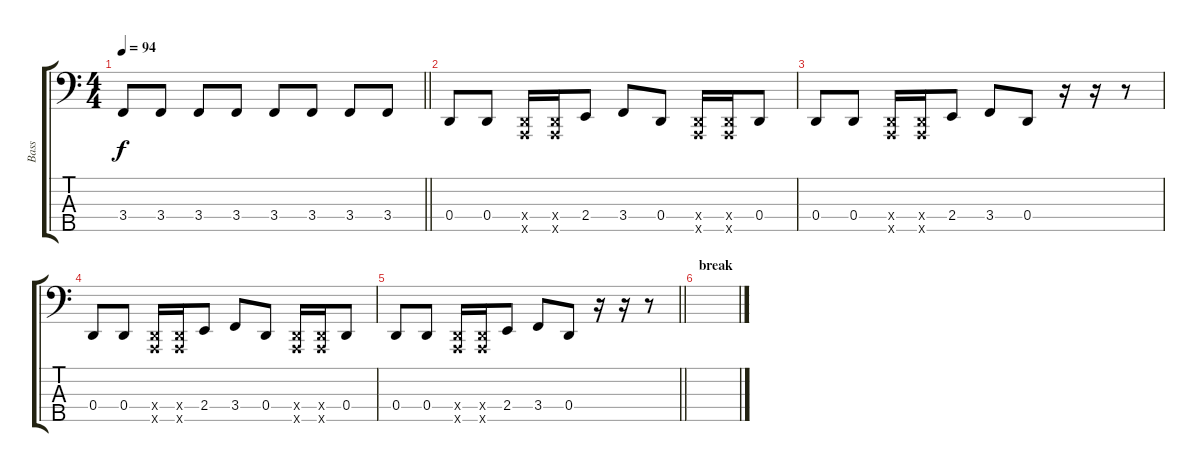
\track ("Bass" "Bass") {instrument slapbass1}
\staff {score tabs}
\tuning (F2 C2 G1 D1 A0) {hide}
\ts (4 4)
\tempo 94
\clef f4
\barLineRight lightlight
\ks c
3.4.8{dy f} 3.4.8 3.4.8 3.4.8 3.4.8 3.4.8 3.4.8 3.4.8 |
\section ("" "")
0.4.8 0.4.8 (0.4{x} 0.5{x}).16 (0.4{x} 0.5{x}).16 2.4.8 3.4.8 0.4.8 (0.4{x} 0.5{x}).16 (0.4{x} 0.5{x}).16 0.4.8 |
0.4.8 0.4.8 (0.4{x} 0.5{x}).16 (0.4{x} 0.5{x}).16 2.4.8 3.4.8 0.4.8 r.16 r.16 r.8 |
0.4.8 0.4.8 (0.4{x} 0.5{x}).16 (0.4{x} 0.5{x}).16 2.4.8 3.4.8 0.4.8 (0.4{x} 0.5{x}).16 (0.4{x} 0.5{x}).16 0.4.8 |
\barLineRight lightlight
0.4.8 0.4.8 (0.4{x} 0.5{x}).16 (0.4{x} 0.5{x}).16 2.4.8 3.4.8 0.4.8 r.16 r.16 r.8 |
\section ("" "break")
